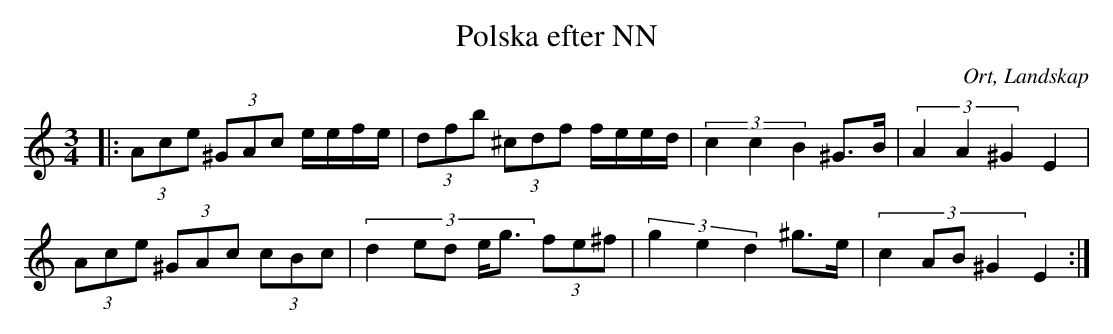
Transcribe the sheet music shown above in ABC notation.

X:1
T:Polska efter NN
O:Ort, Landskap
M:3/4
L:1/8
K:C
|: (3 Ace (3^GAc e/e/f/e/| (3 dfb (3^cdf f/e/e/d/|(3:2:3 c2 c2 B2 ^G>B|(3:2:3 A2 A2 ^G2 E2|
(3 Ace (3^GAc (3cBc| (3:2:5 d2 ed e<g (3fe^f|(3:2:3 g2 e2 d2 ^g>e|(3:2:4 c2 AB ^G2 E2:|
